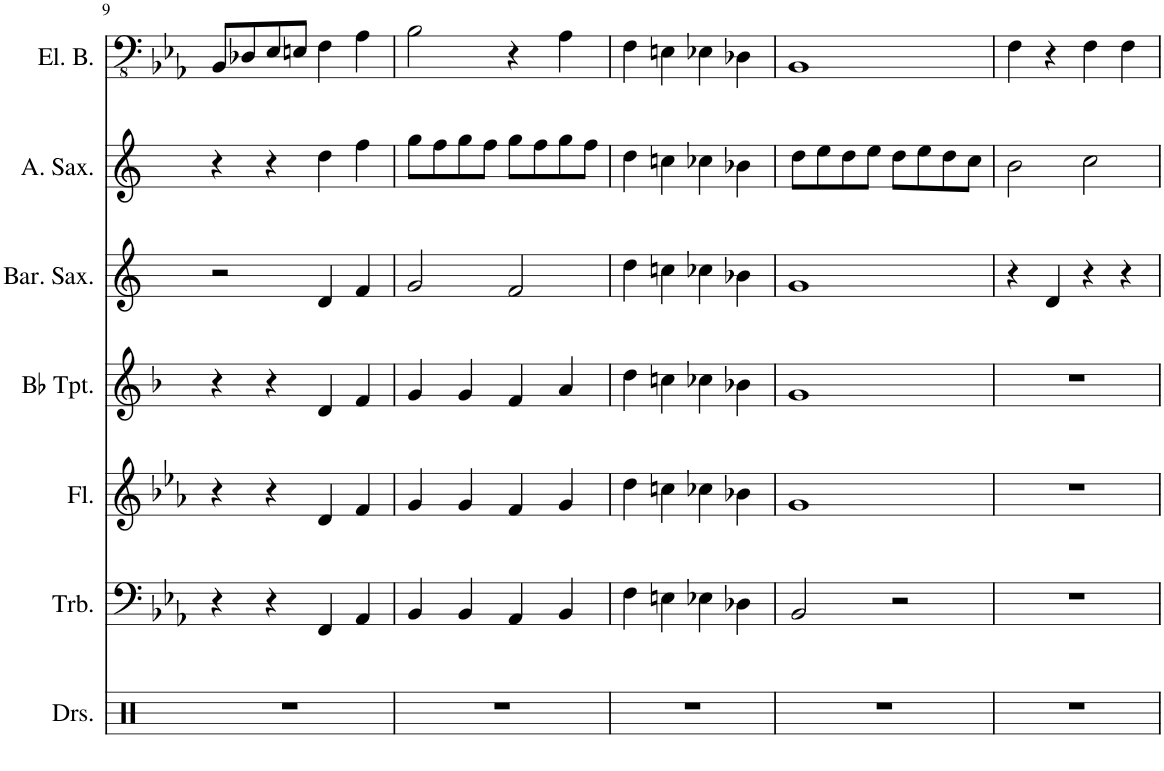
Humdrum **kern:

**kern	**kern	**kern	**kern	**kern	**kern	**kern
*part7	*part6	*part5	*part4	*part3	*part2	*part1
*staff7	*staff6	*staff5	*staff4	*staff3	*staff2	*staff1
*I"Drumset	*I"Trombone	*I"Flute	*I"Bb Trumpet	*I"Baritone Saxophone	*I"Alto Saxophone	*I"Electric Bass
*I'Drs.	*I'Trb.	*I'Fl.	*I'Bb Tpt.	*I'Bar. Sax.	*I'A. Sax.	*I'El. B.
!!LO:PB:g=z
*clefX	*clefF4	*clefG2	*clefG2	*clefG2	*clefG2	*clefFv4
*	*	*	*Trd1c2	*Trd12c21	*Trd5c9	*
*k[]	*k[b-e-a-]	*k[b-e-a-]	*k[b-]	*k[]	*k[]	*k[b-e-a-]
*M4/4	*M4/4	*M4/4	*M4/4	*M4/4	*M4/4	*M4/4
=9	=9	=9	=9	=9	=9	=9
1r	4r	4r	4r	2r	4r	8BBB-/L
.	.	.	.	.	.	8DD-X/
.	4r	4r	4r	.	4r	8EE-/
.	.	.	.	.	.	8EEn/J
.	4FF/	4d/	4d/	4d/	4dd\	4FF\
.	4AA-/	4f/	4f/	4f/	4ff\	4AA-\
=10	=10	=10	=10	=10	=10	=10
1r	4BB-/	4g/	4g/	2g/	8gg\L	2BB-\
.	.	.	.	.	8ff\	.
.	4BB-/	4g/	4g/	.	8gg\	.
.	.	.	.	.	8ff\J	.
.	4AA-/	4f/	4f/	2f/	8gg\L	4r
.	.	.	.	.	8ff\	.
.	4BB-/	4g/	4a/	.	8gg\	4AA-\
.	.	.	.	.	8ff\J	.
=11	=11	=11	=11	=11	=11	=11
1r	4F\	4dd\	4dd\	4dd\	4dd\	4FF\
.	4En\	4ccn\	4ccn\	4ccn\	4ccn\	4EEn\
.	4E-X\	4cc-X\	4cc-X\	4cc-X\	4cc-X\	4EE-X\
.	4D-X\	4b-X\	4b-X\	4b-X\	4b-X\	4DD-X\
=12	=12	=12	=12	=12	=12	=12
1r	2BB-/	1g	1g	1g	8dd\L	1BBB-
.	.	.	.	.	8ee\	.
.	.	.	.	.	8dd\	.
.	.	.	.	.	8ee\J	.
.	2r	.	.	.	8dd\L	.
.	.	.	.	.	8ee\	.
.	.	.	.	.	8dd\	.
.	.	.	.	.	8cc\J	.
=13	=13	=13	=13	=13	=13	=13
1r	1r	1r	1r	4r	2b\	4FF\
.	.	.	.	4d/	.	4r
.	.	.	.	4r	2cc\	4FF\
.	.	.	.	4r	.	4FF\
=	=	=	=	=	=	=
*-	*-	*-	*-	*-	*-	*-
